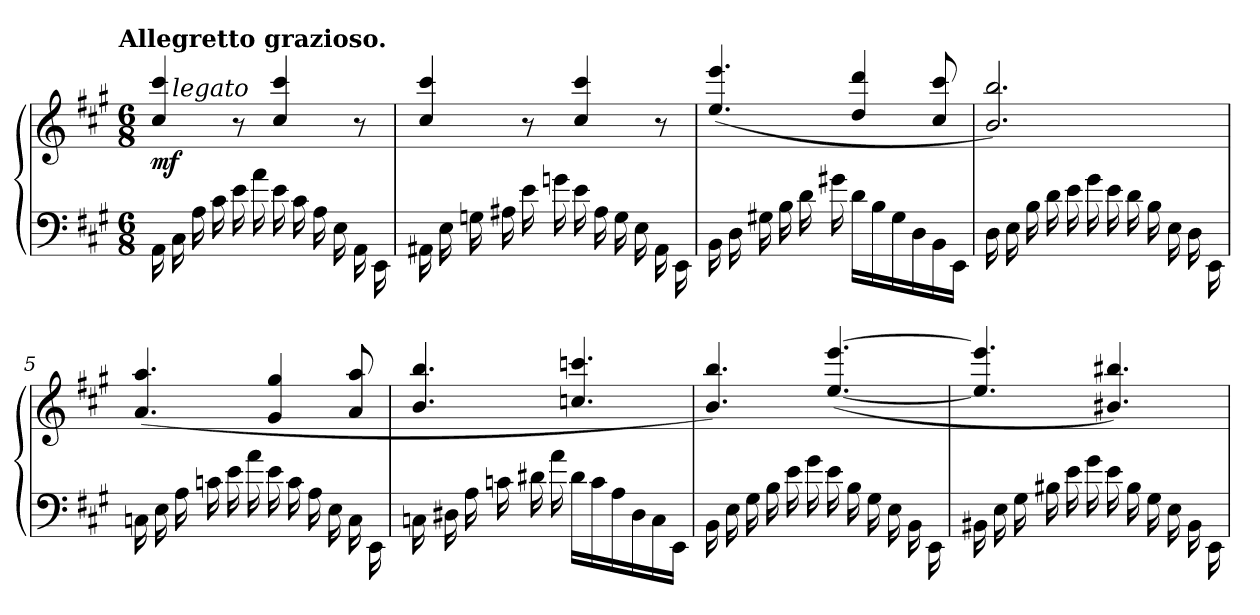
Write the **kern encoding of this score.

**kern	**kern	**dynam
*part1	*part1	*part1
*staff2	*staff1	*staff1/2
*clefF4	*clefG2	*
*k[f#c#g#]	*k[f#c#g#]	*
!!LO:TX:omd:t=Allegretto grazioso.
*M6/8	*M6/8	*
*MM80	*MM80	*
=1	=1	=1
!	!	!LO:DY:b
*	*^	*
16AA\	4cc#/ 4ccc#/	16ryy	mf
!	!	!LO:TX:i:t=legato	!
16C#\	.	2ryy	.
16A\	.	.	.
16c#\	.	.	.
16e\	8r	.	.
16a\	.	.	.
16e\	4cc#/ 4ccc#/	.	.
16c#\	.	.	.
16A\	.	.	.
16E\	.	8.ryy	.
16AA\	8r	.	.
16EE\	.	.	.
*	*v	*v	*
=2	=2	=2
16AA#X\	4cc#/ 4ccc#/	.
16E\	.	.
16Gn\	.	.
16A#X\	.	.
16e\	8r	.
16gn\	.	.
16e\	4cc#/ 4ccc#/	.
16A#\	.	.
16G\	.	.
16E\	.	.
16AA#\	8r	.
16EE\	.	.
=3	=3	=3
16BB\	(>4.ee/ 4.eee/	.
16D\	.	.
16G#X\	.	.
16B\	.	.
16d\	.	.
16g#X\	.	.
16d\LL	4dd/ 4ddd/	.
16B\	.	.
16G#\	.	.
16D\	.	.
16BB\	8cc#/ 8ccc#/	.
16EE\JJ	.	.
!!LO:LB:g=z
=4	=4	=4
16D\	2.b/ 2.bb/)	.
16E\	.	.
16B\	.	.
16d\	.	.
16e\	.	.
16g#\	.	.
16e\	.	.
16d\	.	.
16B\	.	.
16E\	.	.
16D\	.	.
16EE\	.	.
=5	=5	=5
16Cn\	(>4.a/ 4.aa/	.
16E\	.	.
16A\	.	.
16cn\	.	.
16e\	.	.
16a\	.	.
16e\	4g#/ 4gg#/	.
16c\	.	.
16A\	.	.
16E\	.	.
16C\	8a/ 8aa/	.
16EE\	.	.
=6	=6	=6
16Cn\	4.b/ 4.bb/	.
16D#X\	.	.
16A\	.	.
16cn\	.	.
16d#X\	.	.
16a\	.	.
16d#\LL	4.ccn/ 4.cccn/	.
16c\	.	.
16A\	.	.
16D#\	.	.
16C\	.	.
16EE\JJ	.	.
!!LO:LB:g=z
=7	=7	=7
16BB\	4.b/ 4.bb/)	.
16E\	.	.
16G#\	.	.
16B\	.	.
16e\	.	.
16g#\	.	.
16e\	(>[4.ee/ [4.eee/	.
16B\	.	.
16G#\	.	.
16E\	.	.
16BB\	.	.
16EE\	.	.
=8	=8	=8
16BB#X\	4.ee]/ 4.eee]/	.
16E\	.	.
16G#\	.	.
16B#X\	.	.
16e\	.	.
16g#\	.	.
16e\	4.b#X/ 4.bb#X/)	.
16B#\	.	.
16G#\	.	.
16E\	.	.
16BB#\	.	.
16EE\	.	.
=	=	=
*-	*-	*-
